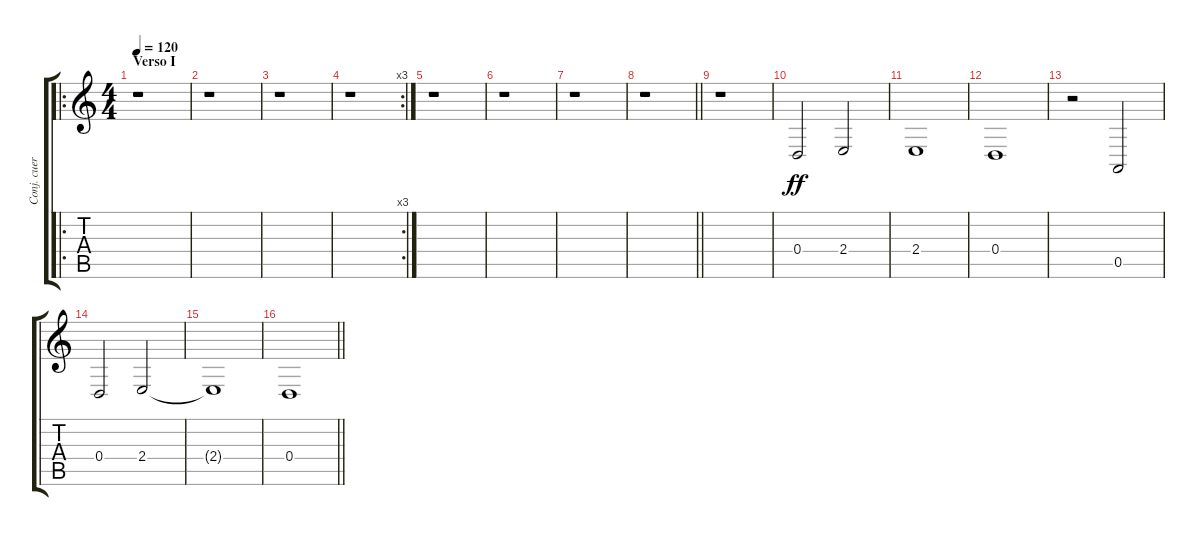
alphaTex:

\track ("Conj. cuerdas" "Conj. cuer") {instrument stringensemble1}
\staff {score tabs}
\tuning (E4 B3 G3 D3 A2 E2) {hide}
\ro
\ts (4 4)
\section ("" "Verso I")
\tempo 120
\clef g2
\ks c
r.1{dy f} |
r.1 |
r.1 |
\rc 3
r.1 |
r.1 |
r.1 |
r.1 |
\barLineRight lightlight
r.1 |
r.1 |
0.4.2{dy ff instrument stringensemble2} 2.4.2 |
2.4.1 |
0.4.1 |
r.2 0.5.2 |
0.4.2 2.4.2 |
2.4{t}.1 |
\barLineRight lightlight
0.4.1
